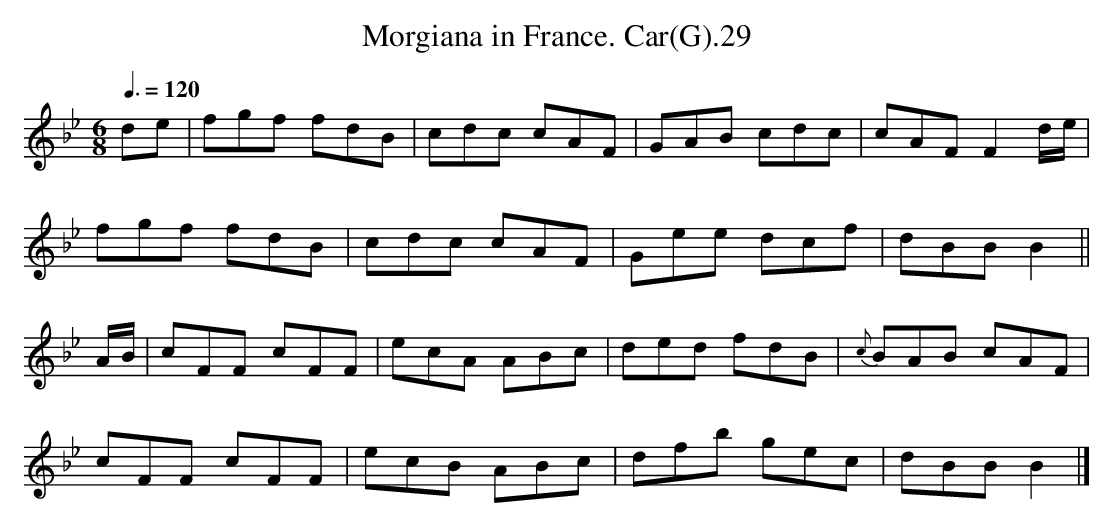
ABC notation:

X:1
T:Morgiana in France. Car(G).29
M:6/8
L:1/8
Q:3/8=120
K:Bb
de|fgf fdB|cdc cAF|GAB cdc|cAF F2d/e/|
fgf fdB|cdc cAF|Gee dcf|dBB B2||
A/B/|cFF cFF|ecA ABc|ded fdB|{c}BAB cAF|
cFF cFF|ecB ABc|dfb gec|dBB B2|]
